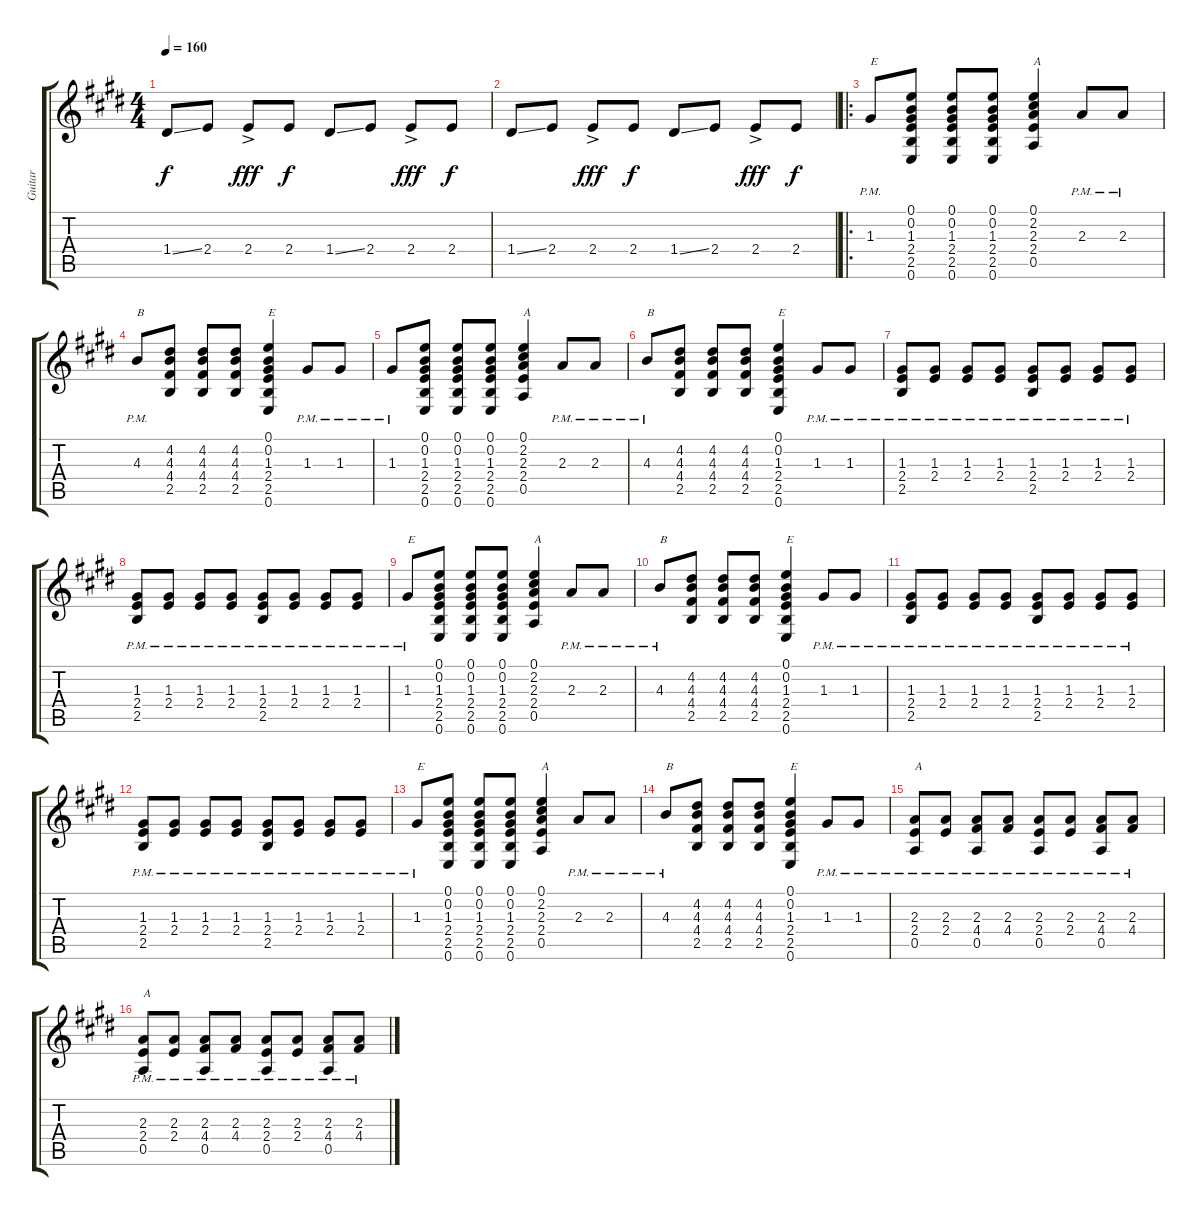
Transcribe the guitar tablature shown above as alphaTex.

\track ("Guitar" "Guitar") {instrument acousticguitarsteel}
\staff {score tabs}
\tuning (E4 B3 G3 D3 A2 E2) {hide}
\ts (4 4)
\tempo 160
\clef g2
\ks e
1.4{ss}.8{dy f instrument acousticguitarsteel} 2.4.8 2.4{ac}.8{dy fff} 2.4.8{dy f} 1.4{ss}.8 2.4.8 2.4{ac}.8{dy fff} 2.4.8{dy f} |
1.4{ss}.8 2.4.8 2.4{ac}.8{dy fff} 2.4.8{dy f} 1.4{ss}.8 2.4.8 2.4{ac}.8{dy fff} 2.4.8{dy f} |
\ro
1.3{pm}.8{txt "E"} (0.1 0.2 1.3 2.4 2.5 0.6).8 (0.1 0.2 1.3 2.4 2.5 0.6).8 (0.1 0.2 1.3 2.4 2.5 0.6).8 (0.1 2.2 2.3 2.4 0.5).4{txt "A"} 2.3{pm}.8 2.3{pm}.8 |
4.3{pm}.8{txt "B"} (4.2 4.3 4.4 2.5).8 (4.2 4.3 4.4 2.5).8 (4.2 4.3 4.4 2.5).8 (0.1 0.2 1.3 2.4 2.5 0.6).4{txt "E"} 1.3{pm}.8 1.3{pm}.8 |
1.3{pm}.8 (0.1 0.2 1.3 2.4 2.5 0.6).8 (0.1 0.2 1.3 2.4 2.5 0.6).8 (0.1 0.2 1.3 2.4 2.5 0.6).8 (0.1 2.2 2.3 2.4 0.5).4{txt "A"} 2.3{pm}.8 2.3{pm}.8 |
4.3{pm}.8{txt "B"} (4.2 4.3 4.4 2.5).8 (4.2 4.3 4.4 2.5).8 (4.2 4.3 4.4 2.5).8 (0.1 0.2 1.3 2.4 2.5 0.6).4{txt "E"} 1.3{pm}.8 1.3{pm}.8 |
(1.3{pm} 2.4{pm} 2.5{pm}).8 (1.3{pm} 2.4{pm}).8 (1.3{pm} 2.4{pm}).8 (1.3{pm} 2.4{pm}).8 (1.3{pm} 2.4{pm} 2.5{pm}).8 (1.3{pm} 2.4{pm}).8 (1.3{pm} 2.4{pm}).8 (1.3{pm} 2.4{pm}).8 |
(1.3{pm} 2.4{pm} 2.5{pm}).8 (1.3{pm} 2.4{pm}).8 (1.3{pm} 2.4{pm}).8 (1.3{pm} 2.4{pm}).8 (1.3{pm} 2.4{pm} 2.5{pm}).8 (1.3{pm} 2.4{pm}).8 (1.3{pm} 2.4{pm}).8 (1.3{pm} 2.4{pm}).8 |
1.3{pm}.8{txt "E"} (0.1 0.2 1.3 2.4 2.5 0.6).8 (0.1 0.2 1.3 2.4 2.5 0.6).8 (0.1 0.2 1.3 2.4 2.5 0.6).8 (0.1 2.2 2.3 2.4 0.5).4{txt "A"} 2.3{pm}.8 2.3{pm}.8 |
4.3{pm}.8{txt "B"} (4.2 4.3 4.4 2.5).8 (4.2 4.3 4.4 2.5).8 (4.2 4.3 4.4 2.5).8 (0.1 0.2 1.3 2.4 2.5 0.6).4{txt "E"} 1.3{pm}.8 1.3{pm}.8 |
(1.3{pm} 2.4{pm} 2.5{pm}).8 (1.3{pm} 2.4{pm}).8 (1.3{pm} 2.4{pm}).8 (1.3{pm} 2.4{pm}).8 (1.3{pm} 2.4{pm} 2.5{pm}).8 (1.3{pm} 2.4{pm}).8 (1.3{pm} 2.4{pm}).8 (1.3{pm} 2.4{pm}).8 |
(1.3{pm} 2.4{pm} 2.5{pm}).8 (1.3{pm} 2.4{pm}).8 (1.3{pm} 2.4{pm}).8 (1.3{pm} 2.4{pm}).8 (1.3{pm} 2.4{pm} 2.5{pm}).8 (1.3{pm} 2.4{pm}).8 (1.3{pm} 2.4{pm}).8 (1.3{pm} 2.4{pm}).8 |
1.3{pm}.8{txt "E"} (0.1 0.2 1.3 2.4 2.5 0.6).8 (0.1 0.2 1.3 2.4 2.5 0.6).8 (0.1 0.2 1.3 2.4 2.5 0.6).8 (0.1 2.2 2.3 2.4 0.5).4{txt "A"} 2.3{pm}.8 2.3{pm}.8 |
4.3{pm}.8{txt "B"} (4.2 4.3 4.4 2.5).8 (4.2 4.3 4.4 2.5).8 (4.2 4.3 4.4 2.5).8 (0.1 0.2 1.3 2.4 2.5 0.6).4{txt "E"} 1.3{pm}.8 1.3{pm}.8 |
(2.3{pm} 2.4{pm} 0.5{pm}).8{txt "A"} (2.3{pm} 2.4{pm}).8 (2.3{pm} 4.4{pm} 0.5).8 (2.3{pm} 4.4{pm}).8 (2.3{pm} 2.4{pm} 0.5{pm}).8 (2.3{pm} 2.4{pm}).8 (2.3{pm} 4.4{pm} 0.5).8 (2.3{pm} 4.4{pm}).8 |
(2.3{pm} 2.4{pm} 0.5{pm}).8{txt "A"} (2.3{pm} 2.4{pm}).8 (2.3{pm} 4.4{pm} 0.5).8 (2.3{pm} 4.4{pm}).8 (2.3{pm} 2.4{pm} 0.5{pm}).8 (2.3{pm} 2.4{pm}).8 (2.3{pm} 4.4{pm} 0.5).8 (2.3{pm} 4.4{pm}).8
